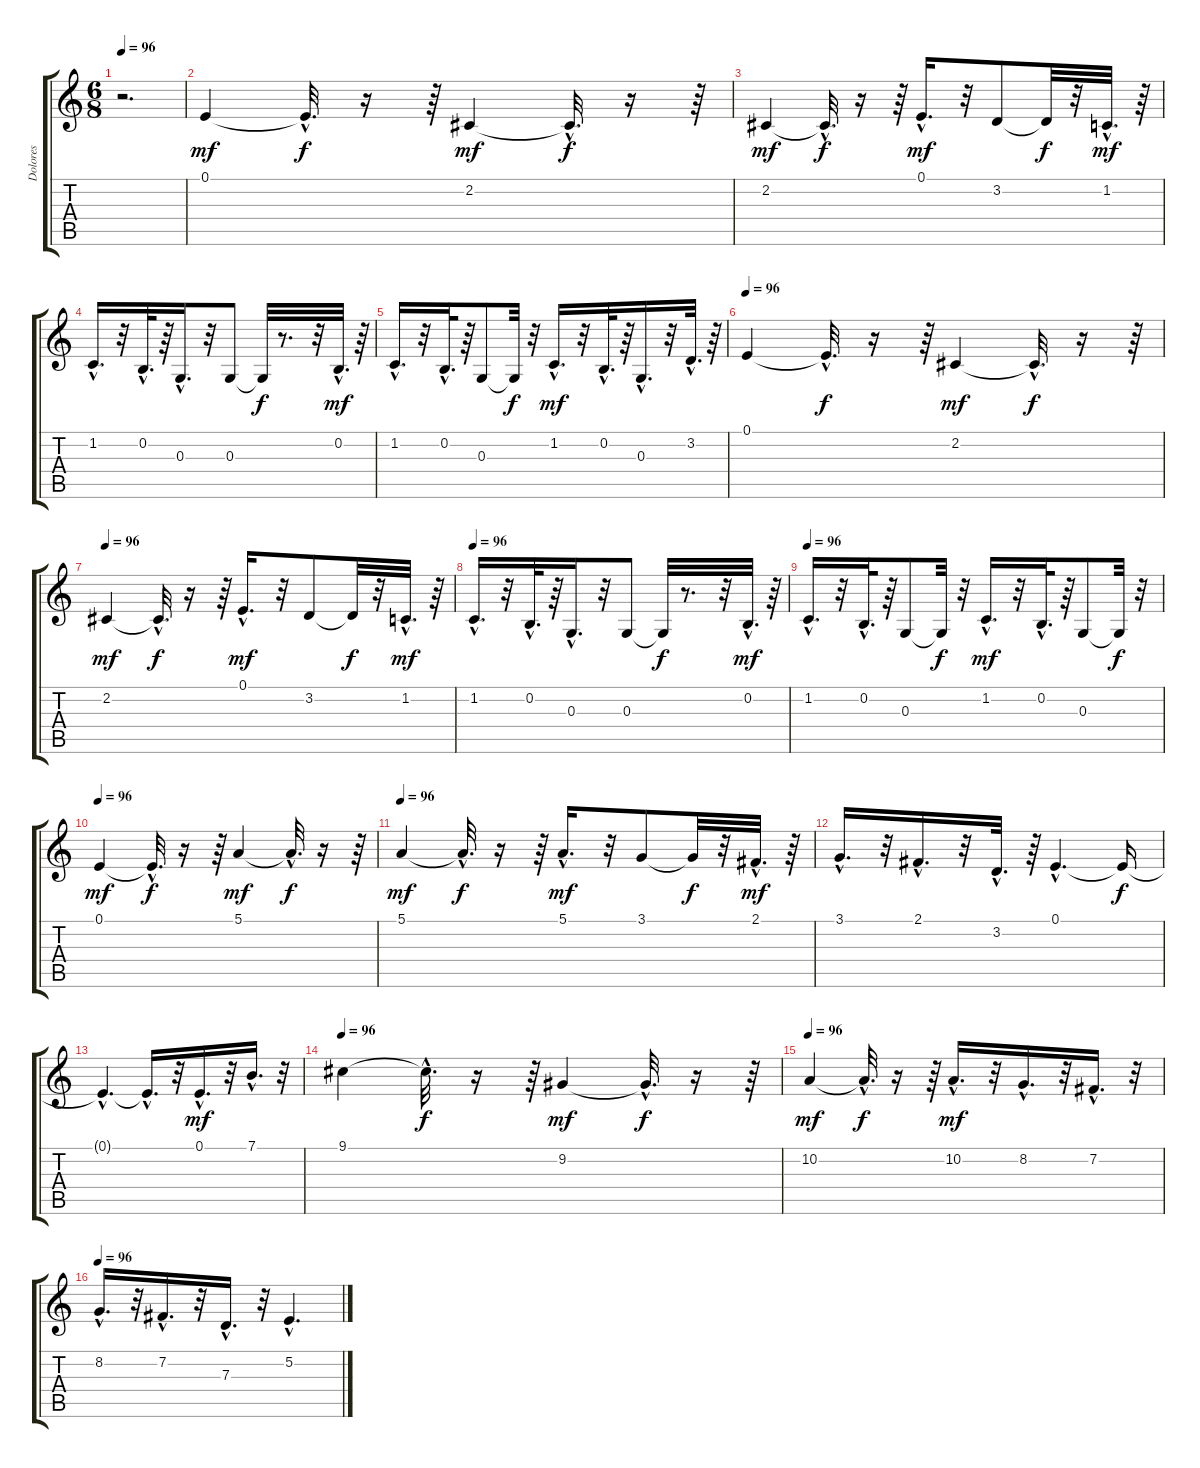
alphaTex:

\track ("Dolores" "Dolores") {instrument panflute}
\staff {score tabs}
\tuning (E4 B3 G3 D3 A2 E2) {hide}
\ts (6 8)
\tempo 96
\clef g2
\ks c
r.2{d dy mf} |
0.1.4 0.1{hac t}.32{d dy f} r.16 r.64 2.2.4{dy mf} 2.2{hac t}.32{d dy f} r.16 r.64 |
2.2.4{dy mf} 2.2{hac t}.32{d dy f} r.16 r.64 0.1{hac}.16{d dy mf} r.32 3.2.8 3.2{t}.32{dy f} r.32 1.2{hac}.32{d dy mf} r.64 |
1.2{hac}.16{d} r.32 0.2{hac}.32{d} r.64 0.3{hac}.16{d} r.32 0.3.8 0.3{t}.32{dy f} r.8{d} r.32 0.2{hac}.32{d dy mf} r.64 |
1.2{hac}.16{d} r.32 0.2{hac}.32{d} r.64 0.3.8 0.3{t}.32{dy f} r.32 1.2{hac}.16{d dy mf} r.32 0.2{hac}.32{d} r.64 0.3{hac}.16{d} r.32 3.2{hac}.32{d} r.64 |
\tempo 96
0.1.4 0.1{hac t}.32{d dy f} r.16 r.64 2.2.4{dy mf} 2.2{hac t}.32{d dy f} r.16 r.64 |
\tempo 96
2.2.4{dy mf} 2.2{hac t}.32{d dy f} r.16 r.64 0.1{hac}.16{d dy mf} r.32 3.2.8 3.2{t}.32{dy f} r.32 1.2{hac}.32{d dy mf} r.64 |
\tempo 96
1.2{hac}.16{d} r.32 0.2{hac}.32{d} r.64 0.3{hac}.16{d} r.32 0.3.8 0.3{t}.32{dy f} r.8{d} r.32 0.2{hac}.32{d dy mf} r.64 |
\tempo 96
1.2{hac}.16{d} r.32 0.2{hac}.32{d} r.64 0.3.8 0.3{t}.32{dy f} r.32 1.2{hac}.16{d dy mf} r.32 0.2{hac}.32{d} r.64 0.3.8 0.3{t}.32{dy f} r.32 |
\tempo 96
0.1.4{dy mf} 0.1{hac t}.32{d dy f} r.16 r.64 5.1.4{dy mf} 5.1{hac t}.32{d dy f} r.16 r.64 |
\tempo 96
5.1.4{dy mf} 5.1{hac t}.32{d dy f} r.16 r.64 5.1{hac}.16{d dy mf} r.32 3.1.8 3.1{t}.32{dy f} r.32 2.1{hac}.32{d dy mf} r.64 |
3.1{hac}.16{d} r.32 2.1{hac}.16{d} r.32 3.2{hac}.32{d} r.64 0.1{hac}.4{d} 0.1{t}.16{dy f} |
0.1{hac t}.4{d} 0.1{hac t}.16{d} r.32 0.1{hac}.16{d dy mf} r.32 7.1{hac}.16{d} r.32 |
\tempo 96
9.1.4 9.1{hac t}.32{d dy f} r.16 r.64 9.2.4{dy mf} 9.2{hac t}.32{d dy f} r.16 r.64 |
\tempo 96
10.2.4{dy mf} 10.2{hac t}.32{d dy f} r.16 r.64 10.2{hac}.16{d dy mf} r.32 8.2{hac}.16{d} r.32 7.2{hac}.16{d} r.32 |
\tempo 96
8.2{hac}.16{d} r.32 7.2{hac}.16{d} r.32 7.3{hac}.16{d} r.32 5.2{hac}.4{d}
